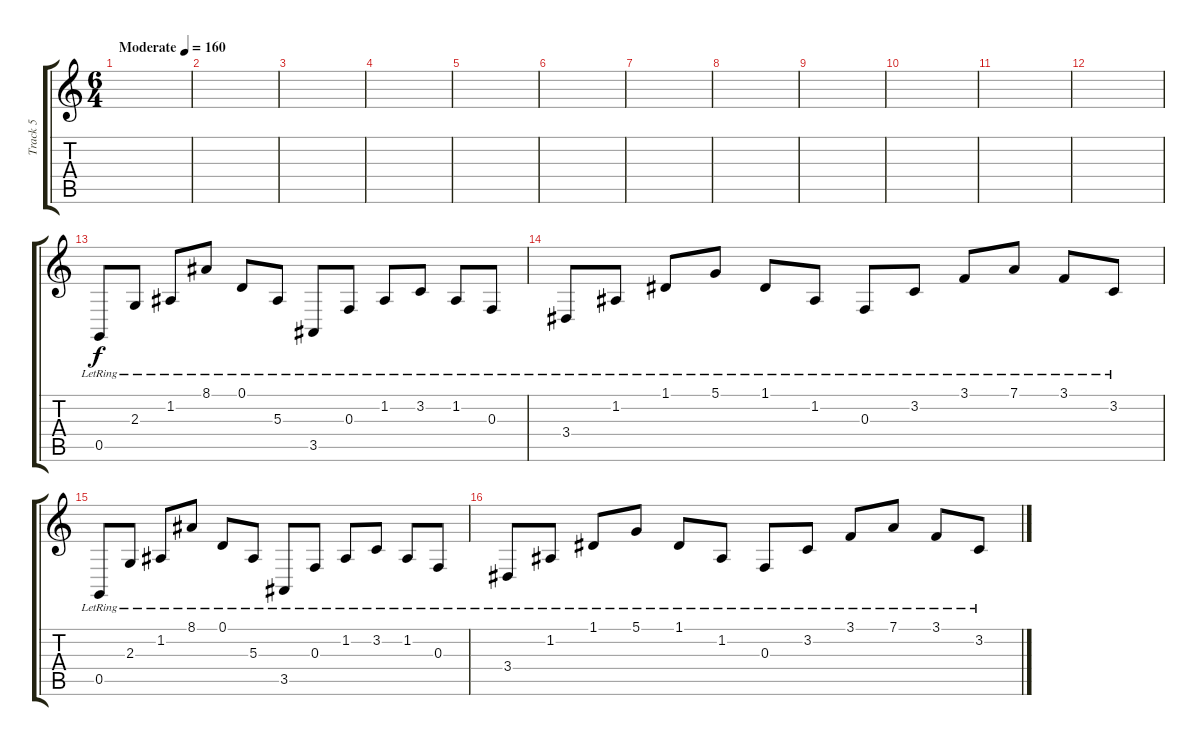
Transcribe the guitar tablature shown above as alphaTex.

\track ("Track 5" "Track 5") {instrument acousticgrandpiano}
\staff {score tabs}
\tuning (D4 A3 F3 C3 G2 D2) {hide}
\ts (6 4)
\tempo (160 "Moderate")
\clef g2
\ks c
|
|
|
|
|
|
|
|
|
|
|
|
0.5{lr}.8 2.3{lr}.8 1.2{lr}.8 8.1{lr}.8 0.1{lr}.8 5.3{lr}.8 3.5{lr}.8 0.3{lr}.8 1.2{lr}.8 3.2{lr}.8 1.2{lr}.8 0.3{lr}.8 |
3.4{lr}.8 1.2{lr}.8 1.1{lr}.8 5.1{lr}.8 1.1{lr}.8 1.2{lr}.8 0.3{lr}.8 3.2{lr}.8 3.1{lr}.8 7.1{lr}.8 3.1{lr}.8 3.2{lr}.8 |
0.5{lr}.8 2.3{lr}.8 1.2{lr}.8 8.1{lr}.8 0.1{lr}.8 5.3{lr}.8 3.5{lr}.8 0.3{lr}.8 1.2{lr}.8 3.2{lr}.8 1.2{lr}.8 0.3{lr}.8 |
3.4{lr}.8 1.2{lr}.8 1.1{lr}.8 5.1{lr}.8 1.1{lr}.8 1.2{lr}.8 0.3{lr}.8 3.2{lr}.8 3.1{lr}.8 7.1{lr}.8 3.1{lr}.8 3.2{lr}.8
